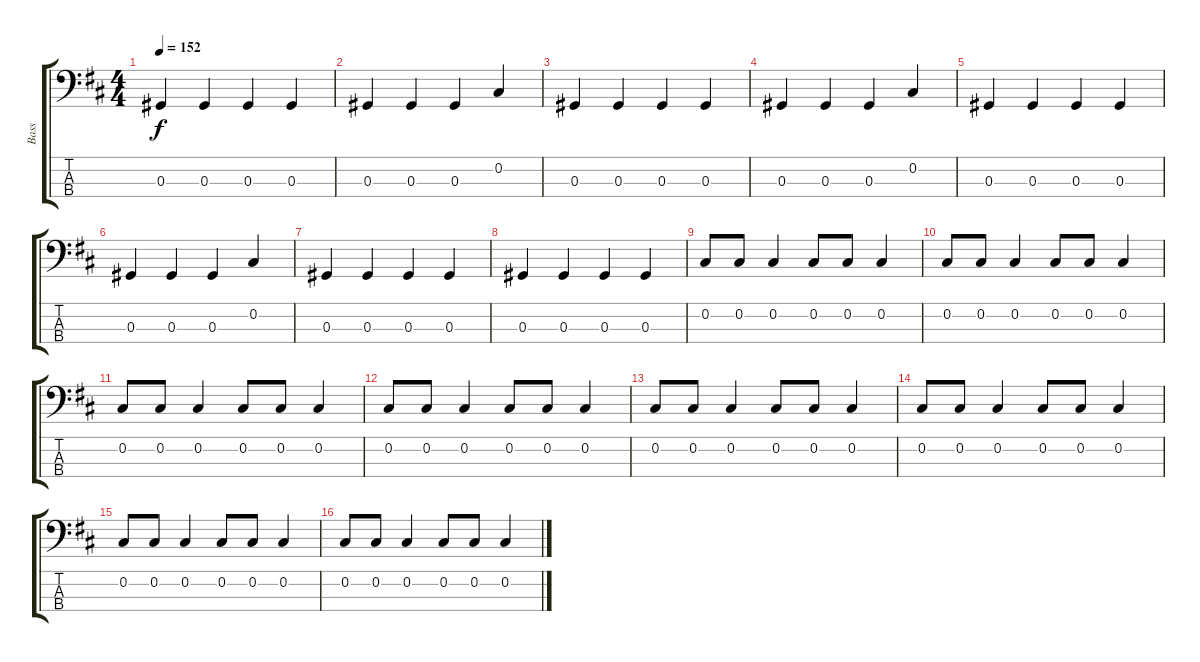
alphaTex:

\track ("Bass" "Bass") {instrument electricbassfinger}
\staff {score tabs}
\tuning (Gb2 Db2 Ab1 Eb1) {hide}
\ts (4 4)
\tempo 152
\clef f4
\ks d
0.3.4{dy f} 0.3.4 0.3.4 0.3.4 |
0.3.4 0.3.4 0.3.4 0.2.4 |
0.3.4 0.3.4 0.3.4 0.3.4 |
0.3.4 0.3.4 0.3.4 0.2.4 |
0.3.4 0.3.4 0.3.4 0.3.4 |
0.3.4 0.3.4 0.3.4 0.2.4 |
0.3.4 0.3.4 0.3.4 0.3.4 |
0.3.4 0.3.4 0.3.4 0.3.4 |
0.2.8 0.2.8 0.2.4 0.2.8 0.2.8 0.2.4 |
0.2.8 0.2.8 0.2.4 0.2.8 0.2.8 0.2.4 |
0.2.8 0.2.8 0.2.4 0.2.8 0.2.8 0.2.4 |
0.2.8 0.2.8 0.2.4 0.2.8 0.2.8 0.2.4 |
0.2.8 0.2.8 0.2.4 0.2.8 0.2.8 0.2.4 |
0.2.8 0.2.8 0.2.4 0.2.8 0.2.8 0.2.4 |
0.2.8 0.2.8 0.2.4 0.2.8 0.2.8 0.2.4 |
0.2.8 0.2.8 0.2.4 0.2.8 0.2.8 0.2.4
